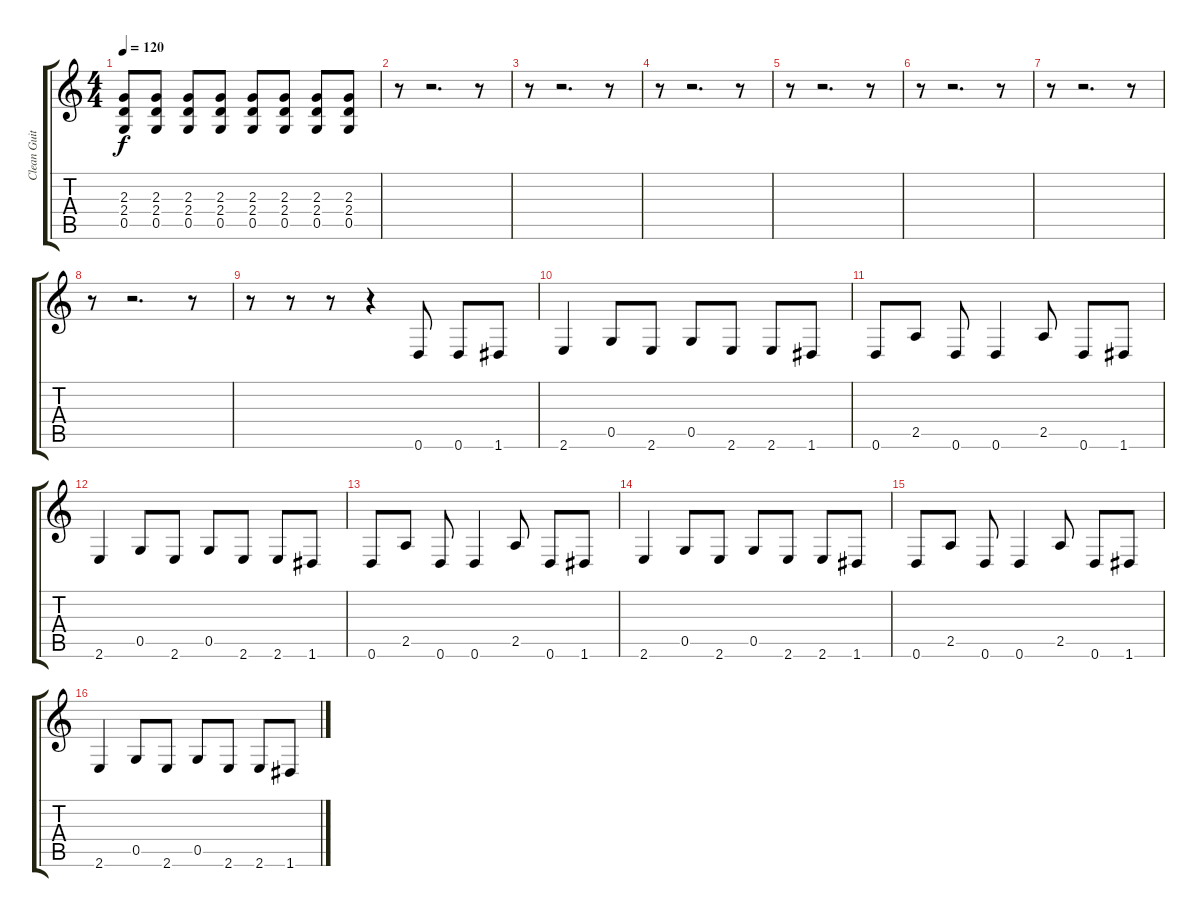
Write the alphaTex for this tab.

\track ("Clean Guitar" "Clean Guit") {instrument electricguitarclean}
\staff {score tabs}
\tuning (D4 A3 F3 C3 G2 D2) {hide}
\ts (4 4)
\tempo 120
\clef g2
\ks c
(2.3 2.4 0.5).8{dy f} (2.3 2.4 0.5).8 (2.3 2.4 0.5).8 (2.3 2.4 0.5).8 (2.3 2.4 0.5).8 (2.3 2.4 0.5).8 (2.3 2.4 0.5).8 (2.3 2.4 0.5).8 |
r.8 r.2{d} r.8 |
r.8 r.2{d} r.8 |
r.8 r.2{d} r.8 |
r.8 r.2{d} r.8 |
r.8 r.2{d} r.8 |
r.8 r.2{d} r.8 |
r.8 r.2{d} r.8 |
r.8 r.8 r.8 r.4 0.6.8 0.6.8 1.6.8 |
2.6.4 0.5.8 2.6.8 0.5.8 2.6.8 2.6.8 1.6.8 |
0.6.8 2.5.8 0.6.8 0.6.4 2.5.8 0.6.8 1.6.8 |
2.6.4 0.5.8 2.6.8 0.5.8 2.6.8 2.6.8 1.6.8 |
0.6.8 2.5.8 0.6.8 0.6.4 2.5.8 0.6.8 1.6.8 |
2.6.4 0.5.8 2.6.8 0.5.8 2.6.8 2.6.8 1.6.8 |
0.6.8 2.5.8 0.6.8 0.6.4 2.5.8 0.6.8 1.6.8 |
2.6.4 0.5.8 2.6.8 0.5.8 2.6.8 2.6.8 1.6.8
